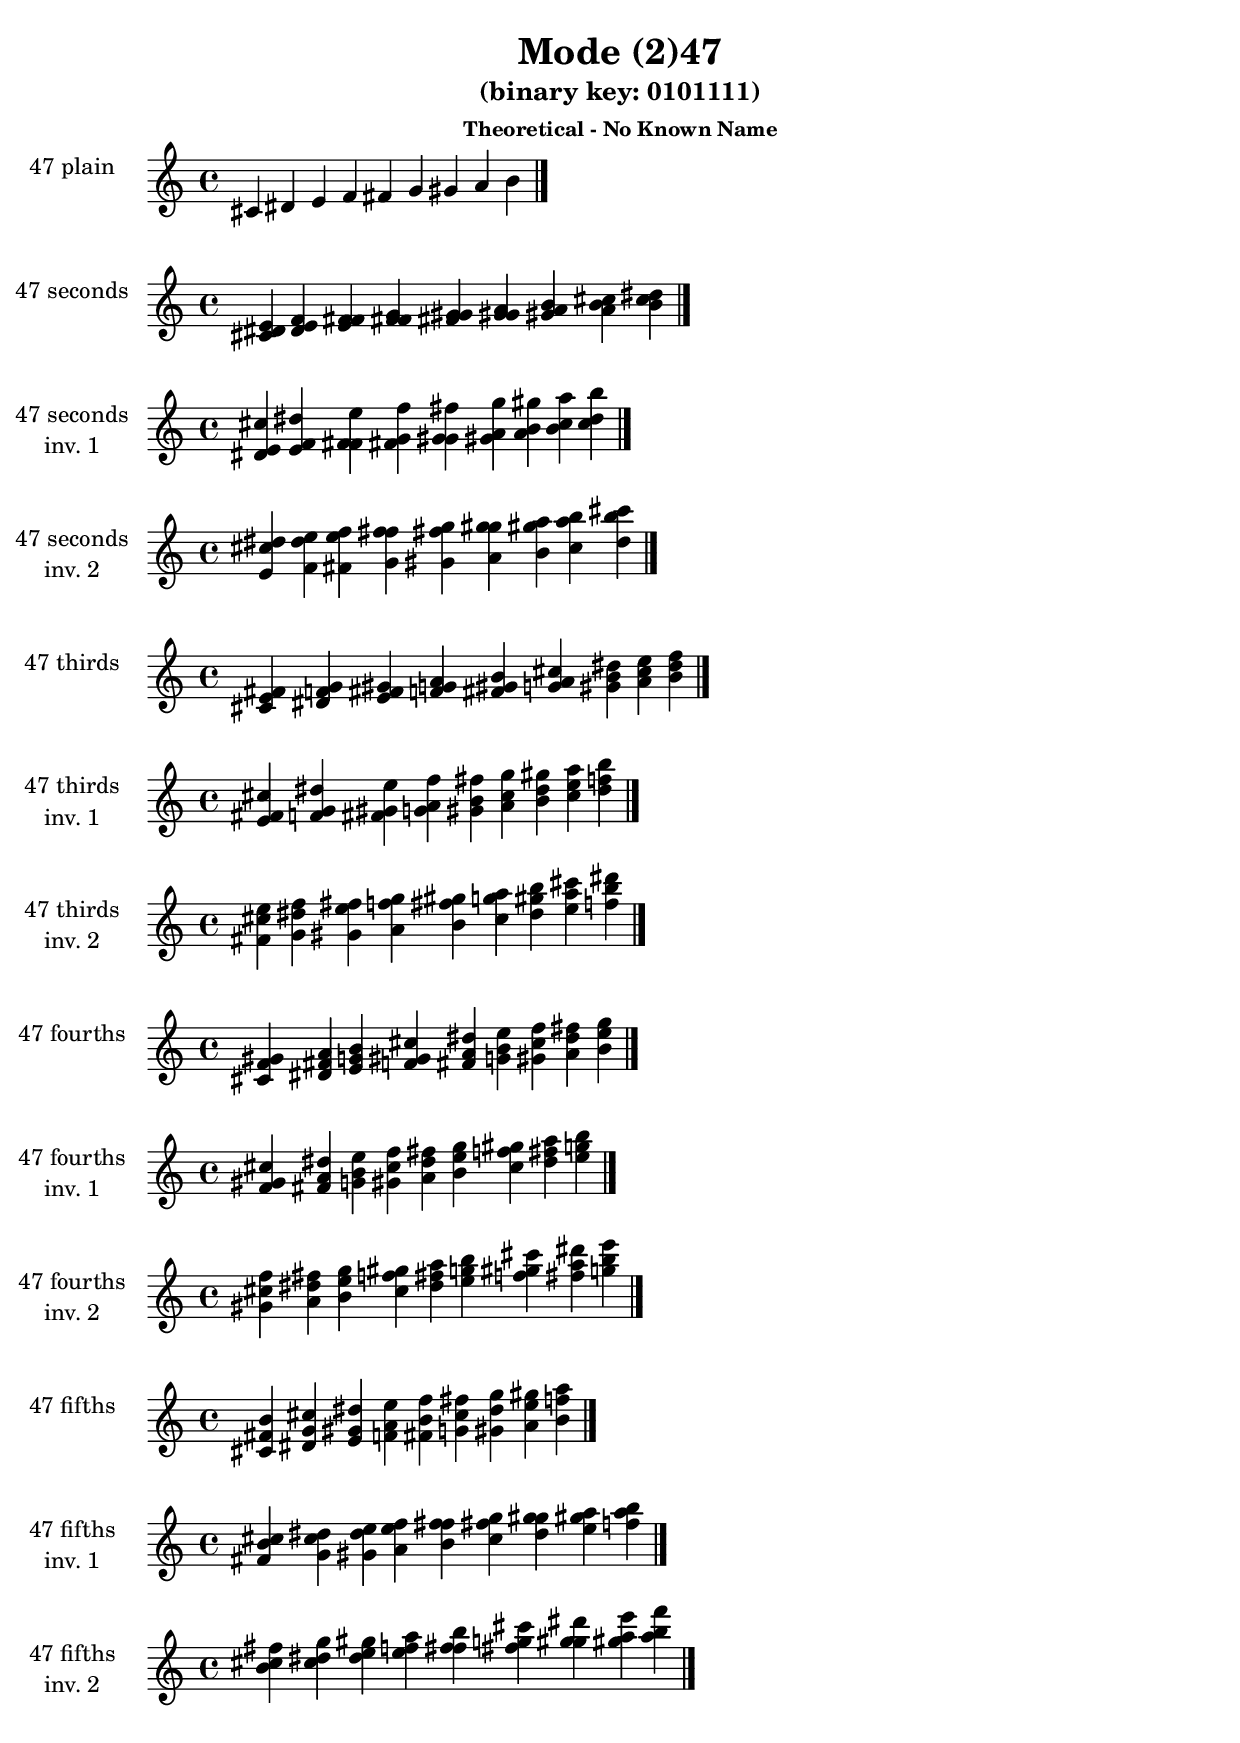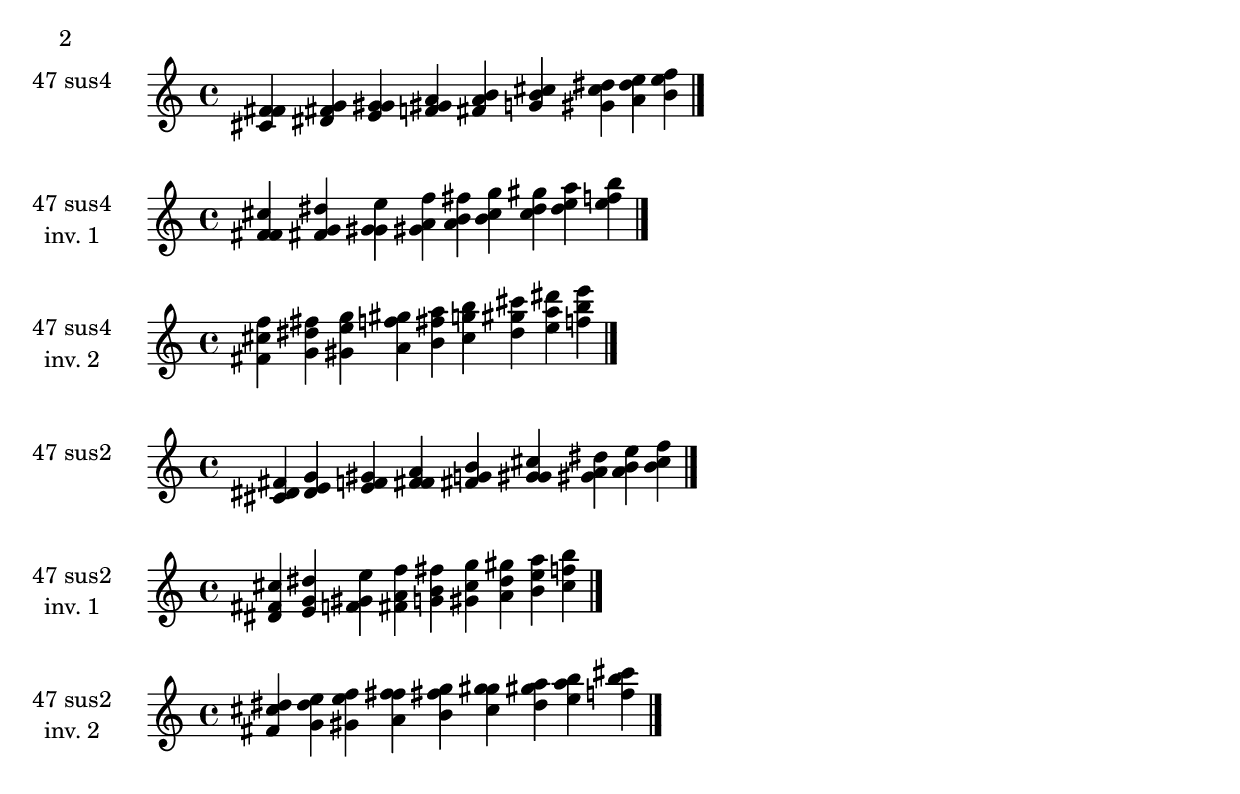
\version "2.19.0"

\header {
  title = "Mode (2)47"
  subtitle = "(binary key: 0101111)"
  subsubtitle =  \markup { \left-align \column {
      "Theoretical - No Known Name"
    }
  }
 %% Remove default LilyPond tagline
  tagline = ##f
}

\paper {
  #(set-paper-size "a4")
}

global = {
  \key c \major
  \time 4/4
  \tempo 4=100
}

\book {
  \score {
    \new Staff \with {
      instrumentName =  \markup { \column {
         \hcenter-in #14 \line { 47 plain }
         \hcenter-in #14 \line {  } } }
      midiInstrument = "oboe"
    } { \accidentalStyle "default"
        \cadenzaOn cis' dis' e' f' fis' g' gis' a' b'  \cadenzaOff \bar "|." }
    \layout { }
  }
  \score {
    \new Staff \with {
      instrumentName =  \markup { \column {
         \hcenter-in #14 \line { 47 seconds }
         \hcenter-in #14 \line {  } } }
      midiInstrument = "oboe"
    } { \accidentalStyle "default"
        \cadenzaOn <cis' dis' e'> <dis' e' f'> <e' f' fis'> <f' fis' g'> <fis' g' gis'> <g' gis' a'> <gis' a' b'> <a' b' cis''> <b' cis'' dis''>  \cadenzaOff \bar "|." }
    \layout { }
  }
  \score {
    \new Staff \with {
      instrumentName =  \markup { \column {
         \hcenter-in #14 \line { 47 seconds }
         \hcenter-in #14 \line { inv. 1 } } }
      midiInstrument = "oboe"
    } { \accidentalStyle "default"
        \cadenzaOn <dis' e' cis''> <e' f' dis''> <f' fis' e''> <fis' g' f''> <g' gis' fis''> <gis' a' g''> <a' b' gis''> <b' cis'' a''> <cis'' dis'' b''>  \cadenzaOff \bar "|." }
    \layout { }
  }
  \score {
    \new Staff \with {
      instrumentName =  \markup { \column {
         \hcenter-in #14 \line { 47 seconds }
         \hcenter-in #14 \line { inv. 2 } } }
      midiInstrument = "oboe"
    } { \accidentalStyle "default"
        \cadenzaOn <e' cis'' dis''> <f' dis'' e''> <fis' e'' f''> <g' f'' fis''> <gis' fis'' g''> <a' g'' gis''> <b' gis'' a''> <cis'' a'' b''> <dis'' b'' cis'''>  \cadenzaOff \bar "|." }
    \layout { }
  }
  \score {
    \new Staff \with {
      instrumentName =  \markup { \column {
         \hcenter-in #14 \line { 47 thirds }
         \hcenter-in #14 \line {  } } }
      midiInstrument = "oboe"
    } { \accidentalStyle "default"
        \cadenzaOn <cis' e' fis'> <dis' f' g'> <e' fis' gis'> <f' g' a'> <fis' gis' b'> <g' a' cis''> <gis' b' dis''> <a' cis'' e''> <b' dis'' f''>  \cadenzaOff \bar "|." }
    \layout { }
  }
  \score {
    \new Staff \with {
      instrumentName =  \markup { \column {
         \hcenter-in #14 \line { 47 thirds }
         \hcenter-in #14 \line { inv. 1 } } }
      midiInstrument = "oboe"
    } { \accidentalStyle "default"
        \cadenzaOn <e' fis' cis''> <f' g' dis''> <fis' gis' e''> <g' a' f''> <gis' b' fis''> <a' cis'' g''> <b' dis'' gis''> <cis'' e'' a''> <dis'' f'' b''>  \cadenzaOff \bar "|." }
    \layout { }
  }
  \score {
    \new Staff \with {
      instrumentName =  \markup { \column {
         \hcenter-in #14 \line { 47 thirds }
         \hcenter-in #14 \line { inv. 2 } } }
      midiInstrument = "oboe"
    } { \accidentalStyle "default"
        \cadenzaOn <fis' cis'' e''> <g' dis'' f''> <gis' e'' fis''> <a' f'' g''> <b' fis'' gis''> <cis'' g'' a''> <dis'' gis'' b''> <e'' a'' cis'''> <f'' b'' dis'''>  \cadenzaOff \bar "|." }
    \layout { }
  }
  \score {
    \new Staff \with {
      instrumentName =  \markup { \column {
         \hcenter-in #14 \line { 47 fourths }
         \hcenter-in #14 \line {  } } }
      midiInstrument = "oboe"
    } { \accidentalStyle "default"
        \cadenzaOn <cis' f' gis'> <dis' fis' a'> <e' g' b'> <f' gis' cis''> <fis' a' dis''> <g' b' e''> <gis' cis'' f''> <a' dis'' fis''> <b' e'' g''>  \cadenzaOff \bar "|." }
    \layout { }
  }
  \score {
    \new Staff \with {
      instrumentName =  \markup { \column {
         \hcenter-in #14 \line { 47 fourths }
         \hcenter-in #14 \line { inv. 1 } } }
      midiInstrument = "oboe"
    } { \accidentalStyle "default"
        \cadenzaOn <f' gis' cis''> <fis' a' dis''> <g' b' e''> <gis' cis'' f''> <a' dis'' fis''> <b' e'' g''> <cis'' f'' gis''> <dis'' fis'' a''> <e'' g'' b''>  \cadenzaOff \bar "|." }
    \layout { }
  }
  \score {
    \new Staff \with {
      instrumentName =  \markup { \column {
         \hcenter-in #14 \line { 47 fourths }
         \hcenter-in #14 \line { inv. 2 } } }
      midiInstrument = "oboe"
    } { \accidentalStyle "default"
        \cadenzaOn <gis' cis'' f''> <a' dis'' fis''> <b' e'' g''> <cis'' f'' gis''> <dis'' fis'' a''> <e'' g'' b''> <f'' gis'' cis'''> <fis'' a'' dis'''> <g'' b'' e'''>  \cadenzaOff \bar "|." }
    \layout { }
  }
  \score {
    \new Staff \with {
      instrumentName =  \markup { \column {
         \hcenter-in #14 \line { 47 fifths }
         \hcenter-in #14 \line {  } } }
      midiInstrument = "oboe"
    } { \accidentalStyle "default"
        \cadenzaOn <cis' fis' b'> <dis' g' cis''> <e' gis' dis''> <f' a' e''> <fis' b' f''> <g' cis'' fis''> <gis' dis'' g''> <a' e'' gis''> <b' f'' a''>  \cadenzaOff \bar "|." }
    \layout { }
  }
  \score {
    \new Staff \with {
      instrumentName =  \markup { \column {
         \hcenter-in #14 \line { 47 fifths }
         \hcenter-in #14 \line { inv. 1 } } }
      midiInstrument = "oboe"
    } { \accidentalStyle "default"
        \cadenzaOn <fis' b' cis''> <g' cis'' dis''> <gis' dis'' e''> <a' e'' f''> <b' f'' fis''> <cis'' fis'' g''> <dis'' g'' gis''> <e'' gis'' a''> <f'' a'' b''>  \cadenzaOff \bar "|." }
    \layout { }
  }
  \score {
    \new Staff \with {
      instrumentName =  \markup { \column {
         \hcenter-in #14 \line { 47 fifths }
         \hcenter-in #14 \line { inv. 2 } } }
      midiInstrument = "oboe"
    } { \accidentalStyle "default"
        \cadenzaOn <b' cis'' fis''> <cis'' dis'' g''> <dis'' e'' gis''> <e'' f'' a''> <f'' fis'' b''> <fis'' g'' cis'''> <g'' gis'' dis'''> <gis'' a'' e'''> <a'' b'' f'''>  \cadenzaOff \bar "|." }
    \layout { }
  }
  \score {
    \new Staff \with {
      instrumentName =  \markup { \column {
         \hcenter-in #14 \line { 47 sus4 }
         \hcenter-in #14 \line {  } } }
      midiInstrument = "oboe"
    } { \accidentalStyle "default"
        \cadenzaOn <cis' f' fis'> <dis' fis' g'> <e' g' gis'> <f' gis' a'> <fis' a' b'> <g' b' cis''> <gis' cis'' dis''> <a' dis'' e''> <b' e'' f''>  \cadenzaOff \bar "|." }
    \layout { }
  }
  \score {
    \new Staff \with {
      instrumentName =  \markup { \column {
         \hcenter-in #14 \line { 47 sus4 }
         \hcenter-in #14 \line { inv. 1 } } }
      midiInstrument = "oboe"
    } { \accidentalStyle "default"
        \cadenzaOn <f' fis' cis''> <fis' g' dis''> <g' gis' e''> <gis' a' f''> <a' b' fis''> <b' cis'' g''> <cis'' dis'' gis''> <dis'' e'' a''> <e'' f'' b''>  \cadenzaOff \bar "|." }
    \layout { }
  }
  \score {
    \new Staff \with {
      instrumentName =  \markup { \column {
         \hcenter-in #14 \line { 47 sus4 }
         \hcenter-in #14 \line { inv. 2 } } }
      midiInstrument = "oboe"
    } { \accidentalStyle "default"
        \cadenzaOn <fis' cis'' f''> <g' dis'' fis''> <gis' e'' g''> <a' f'' gis''> <b' fis'' a''> <cis'' g'' b''> <dis'' gis'' cis'''> <e'' a'' dis'''> <f'' b'' e'''>  \cadenzaOff \bar "|." }
    \layout { }
  }
  \score {
    \new Staff \with {
      instrumentName =  \markup { \column {
         \hcenter-in #14 \line { 47 sus2 }
         \hcenter-in #14 \line {  } } }
      midiInstrument = "oboe"
    } { \accidentalStyle "default"
        \cadenzaOn <cis' dis' fis'> <dis' e' g'> <e' f' gis'> <f' fis' a'> <fis' g' b'> <g' gis' cis''> <gis' a' dis''> <a' b' e''> <b' cis'' f''>  \cadenzaOff \bar "|." }
    \layout { }
  }
  \score {
    \new Staff \with {
      instrumentName =  \markup { \column {
         \hcenter-in #14 \line { 47 sus2 }
         \hcenter-in #14 \line { inv. 1 } } }
      midiInstrument = "oboe"
    } { \accidentalStyle "default"
        \cadenzaOn <dis' fis' cis''> <e' g' dis''> <f' gis' e''> <fis' a' f''> <g' b' fis''> <gis' cis'' g''> <a' dis'' gis''> <b' e'' a''> <cis'' f'' b''>  \cadenzaOff \bar "|." }
    \layout { }
  }
  \score {
    \new Staff \with {
      instrumentName =  \markup { \column {
         \hcenter-in #14 \line { 47 sus2 }
         \hcenter-in #14 \line { inv. 2 } } }
      midiInstrument = "oboe"
    } { \accidentalStyle "default"
        \cadenzaOn <fis' cis'' dis''> <g' dis'' e''> <gis' e'' f''> <a' f'' fis''> <b' fis'' g''> <cis'' g'' gis''> <dis'' gis'' a''> <e'' a'' b''> <f'' b'' cis'''>  \cadenzaOff \bar "|." }
    \layout { }
  }
}

\book {
  \bookOutputSuffix "plain_"
  \score {
    \new Staff \with {
      instrumentName =  \markup { \column {
         \hcenter-in #14 \line { 47 plain }
         \hcenter-in #14 \line {  } } }
      midiInstrument = "oboe"
    } { \accidentalStyle "default"
        \cadenzaOn cis' dis' e' f' fis' g' gis' a' b'  \cadenzaOff \bar "|." }
    \midi { }
  }
}
\book {
  \bookOutputSuffix "seconds_"
  \score {
    \new Staff \with {
      instrumentName =  \markup { \column {
         \hcenter-in #14 \line { 47 seconds }
         \hcenter-in #14 \line {  } } }
      midiInstrument = "oboe"
    } { \accidentalStyle "default"
        \cadenzaOn <cis' dis' e'> <dis' e' f'> <e' f' fis'> <f' fis' g'> <fis' g' gis'> <g' gis' a'> <gis' a' b'> <a' b' cis''> <b' cis'' dis''>  \cadenzaOff \bar "|." }
    \midi { }
  }
}
\book {
  \bookOutputSuffix "seconds_inv. 1"
  \score {
    \new Staff \with {
      instrumentName =  \markup { \column {
         \hcenter-in #14 \line { 47 seconds }
         \hcenter-in #14 \line { inv. 1 } } }
      midiInstrument = "oboe"
    } { \accidentalStyle "default"
        \cadenzaOn <dis' e' cis''> <e' f' dis''> <f' fis' e''> <fis' g' f''> <g' gis' fis''> <gis' a' g''> <a' b' gis''> <b' cis'' a''> <cis'' dis'' b''>  \cadenzaOff \bar "|." }
    \midi { }
  }
}
\book {
  \bookOutputSuffix "seconds_inv. 2"
  \score {
    \new Staff \with {
      instrumentName =  \markup { \column {
         \hcenter-in #14 \line { 47 seconds }
         \hcenter-in #14 \line { inv. 2 } } }
      midiInstrument = "oboe"
    } { \accidentalStyle "default"
        \cadenzaOn <e' cis'' dis''> <f' dis'' e''> <fis' e'' f''> <g' f'' fis''> <gis' fis'' g''> <a' g'' gis''> <b' gis'' a''> <cis'' a'' b''> <dis'' b'' cis'''>  \cadenzaOff \bar "|." }
    \midi { }
  }
}
\book {
  \bookOutputSuffix "thirds_"
  \score {
    \new Staff \with {
      instrumentName =  \markup { \column {
         \hcenter-in #14 \line { 47 thirds }
         \hcenter-in #14 \line {  } } }
      midiInstrument = "oboe"
    } { \accidentalStyle "default"
        \cadenzaOn <cis' e' fis'> <dis' f' g'> <e' fis' gis'> <f' g' a'> <fis' gis' b'> <g' a' cis''> <gis' b' dis''> <a' cis'' e''> <b' dis'' f''>  \cadenzaOff \bar "|." }
    \midi { }
  }
}
\book {
  \bookOutputSuffix "thirds_inv. 1"
  \score {
    \new Staff \with {
      instrumentName =  \markup { \column {
         \hcenter-in #14 \line { 47 thirds }
         \hcenter-in #14 \line { inv. 1 } } }
      midiInstrument = "oboe"
    } { \accidentalStyle "default"
        \cadenzaOn <e' fis' cis''> <f' g' dis''> <fis' gis' e''> <g' a' f''> <gis' b' fis''> <a' cis'' g''> <b' dis'' gis''> <cis'' e'' a''> <dis'' f'' b''>  \cadenzaOff \bar "|." }
    \midi { }
  }
}
\book {
  \bookOutputSuffix "thirds_inv. 2"
  \score {
    \new Staff \with {
      instrumentName =  \markup { \column {
         \hcenter-in #14 \line { 47 thirds }
         \hcenter-in #14 \line { inv. 2 } } }
      midiInstrument = "oboe"
    } { \accidentalStyle "default"
        \cadenzaOn <fis' cis'' e''> <g' dis'' f''> <gis' e'' fis''> <a' f'' g''> <b' fis'' gis''> <cis'' g'' a''> <dis'' gis'' b''> <e'' a'' cis'''> <f'' b'' dis'''>  \cadenzaOff \bar "|." }
    \midi { }
  }
}
\book {
  \bookOutputSuffix "fourths_"
  \score {
    \new Staff \with {
      instrumentName =  \markup { \column {
         \hcenter-in #14 \line { 47 fourths }
         \hcenter-in #14 \line {  } } }
      midiInstrument = "oboe"
    } { \accidentalStyle "default"
        \cadenzaOn <cis' f' gis'> <dis' fis' a'> <e' g' b'> <f' gis' cis''> <fis' a' dis''> <g' b' e''> <gis' cis'' f''> <a' dis'' fis''> <b' e'' g''>  \cadenzaOff \bar "|." }
    \midi { }
  }
}
\book {
  \bookOutputSuffix "fourths_inv. 1"
  \score {
    \new Staff \with {
      instrumentName =  \markup { \column {
         \hcenter-in #14 \line { 47 fourths }
         \hcenter-in #14 \line { inv. 1 } } }
      midiInstrument = "oboe"
    } { \accidentalStyle "default"
        \cadenzaOn <f' gis' cis''> <fis' a' dis''> <g' b' e''> <gis' cis'' f''> <a' dis'' fis''> <b' e'' g''> <cis'' f'' gis''> <dis'' fis'' a''> <e'' g'' b''>  \cadenzaOff \bar "|." }
    \midi { }
  }
}
\book {
  \bookOutputSuffix "fourths_inv. 2"
  \score {
    \new Staff \with {
      instrumentName =  \markup { \column {
         \hcenter-in #14 \line { 47 fourths }
         \hcenter-in #14 \line { inv. 2 } } }
      midiInstrument = "oboe"
    } { \accidentalStyle "default"
        \cadenzaOn <gis' cis'' f''> <a' dis'' fis''> <b' e'' g''> <cis'' f'' gis''> <dis'' fis'' a''> <e'' g'' b''> <f'' gis'' cis'''> <fis'' a'' dis'''> <g'' b'' e'''>  \cadenzaOff \bar "|." }
    \midi { }
  }
}
\book {
  \bookOutputSuffix "fifths_"
  \score {
    \new Staff \with {
      instrumentName =  \markup { \column {
         \hcenter-in #14 \line { 47 fifths }
         \hcenter-in #14 \line {  } } }
      midiInstrument = "oboe"
    } { \accidentalStyle "default"
        \cadenzaOn <cis' fis' b'> <dis' g' cis''> <e' gis' dis''> <f' a' e''> <fis' b' f''> <g' cis'' fis''> <gis' dis'' g''> <a' e'' gis''> <b' f'' a''>  \cadenzaOff \bar "|." }
    \midi { }
  }
}
\book {
  \bookOutputSuffix "fifths_inv. 1"
  \score {
    \new Staff \with {
      instrumentName =  \markup { \column {
         \hcenter-in #14 \line { 47 fifths }
         \hcenter-in #14 \line { inv. 1 } } }
      midiInstrument = "oboe"
    } { \accidentalStyle "default"
        \cadenzaOn <fis' b' cis''> <g' cis'' dis''> <gis' dis'' e''> <a' e'' f''> <b' f'' fis''> <cis'' fis'' g''> <dis'' g'' gis''> <e'' gis'' a''> <f'' a'' b''>  \cadenzaOff \bar "|." }
    \midi { }
  }
}
\book {
  \bookOutputSuffix "fifths_inv. 2"
  \score {
    \new Staff \with {
      instrumentName =  \markup { \column {
         \hcenter-in #14 \line { 47 fifths }
         \hcenter-in #14 \line { inv. 2 } } }
      midiInstrument = "oboe"
    } { \accidentalStyle "default"
        \cadenzaOn <b' cis'' fis''> <cis'' dis'' g''> <dis'' e'' gis''> <e'' f'' a''> <f'' fis'' b''> <fis'' g'' cis'''> <g'' gis'' dis'''> <gis'' a'' e'''> <a'' b'' f'''>  \cadenzaOff \bar "|." }
    \midi { }
  }
}
\book {
  \bookOutputSuffix "sus4_"
  \score {
    \new Staff \with {
      instrumentName =  \markup { \column {
         \hcenter-in #14 \line { 47 sus4 }
         \hcenter-in #14 \line {  } } }
      midiInstrument = "oboe"
    } { \accidentalStyle "default"
        \cadenzaOn <cis' f' fis'> <dis' fis' g'> <e' g' gis'> <f' gis' a'> <fis' a' b'> <g' b' cis''> <gis' cis'' dis''> <a' dis'' e''> <b' e'' f''>  \cadenzaOff \bar "|." }
    \midi { }
  }
}
\book {
  \bookOutputSuffix "sus4_inv. 1"
  \score {
    \new Staff \with {
      instrumentName =  \markup { \column {
         \hcenter-in #14 \line { 47 sus4 }
         \hcenter-in #14 \line { inv. 1 } } }
      midiInstrument = "oboe"
    } { \accidentalStyle "default"
        \cadenzaOn <f' fis' cis''> <fis' g' dis''> <g' gis' e''> <gis' a' f''> <a' b' fis''> <b' cis'' g''> <cis'' dis'' gis''> <dis'' e'' a''> <e'' f'' b''>  \cadenzaOff \bar "|." }
    \midi { }
  }
}
\book {
  \bookOutputSuffix "sus4_inv. 2"
  \score {
    \new Staff \with {
      instrumentName =  \markup { \column {
         \hcenter-in #14 \line { 47 sus4 }
         \hcenter-in #14 \line { inv. 2 } } }
      midiInstrument = "oboe"
    } { \accidentalStyle "default"
        \cadenzaOn <fis' cis'' f''> <g' dis'' fis''> <gis' e'' g''> <a' f'' gis''> <b' fis'' a''> <cis'' g'' b''> <dis'' gis'' cis'''> <e'' a'' dis'''> <f'' b'' e'''>  \cadenzaOff \bar "|." }
    \midi { }
  }
}
\book {
  \bookOutputSuffix "sus2_"
  \score {
    \new Staff \with {
      instrumentName =  \markup { \column {
         \hcenter-in #14 \line { 47 sus2 }
         \hcenter-in #14 \line {  } } }
      midiInstrument = "oboe"
    } { \accidentalStyle "default"
        \cadenzaOn <cis' dis' fis'> <dis' e' g'> <e' f' gis'> <f' fis' a'> <fis' g' b'> <g' gis' cis''> <gis' a' dis''> <a' b' e''> <b' cis'' f''>  \cadenzaOff \bar "|." }
    \midi { }
  }
}
\book {
  \bookOutputSuffix "sus2_inv. 1"
  \score {
    \new Staff \with {
      instrumentName =  \markup { \column {
         \hcenter-in #14 \line { 47 sus2 }
         \hcenter-in #14 \line { inv. 1 } } }
      midiInstrument = "oboe"
    } { \accidentalStyle "default"
        \cadenzaOn <dis' fis' cis''> <e' g' dis''> <f' gis' e''> <fis' a' f''> <g' b' fis''> <gis' cis'' g''> <a' dis'' gis''> <b' e'' a''> <cis'' f'' b''>  \cadenzaOff \bar "|." }
    \midi { }
  }
}
\book {
  \bookOutputSuffix "sus2_inv. 2"
  \score {
    \new Staff \with {
      instrumentName =  \markup { \column {
         \hcenter-in #14 \line { 47 sus2 }
         \hcenter-in #14 \line { inv. 2 } } }
      midiInstrument = "oboe"
    } { \accidentalStyle "default"
        \cadenzaOn <fis' cis'' dis''> <g' dis'' e''> <gis' e'' f''> <a' f'' fis''> <b' fis'' g''> <cis'' g'' gis''> <dis'' gis'' a''> <e'' a'' b''> <f'' b'' cis'''>  \cadenzaOff \bar "|." }
    \midi { }
  }
}
